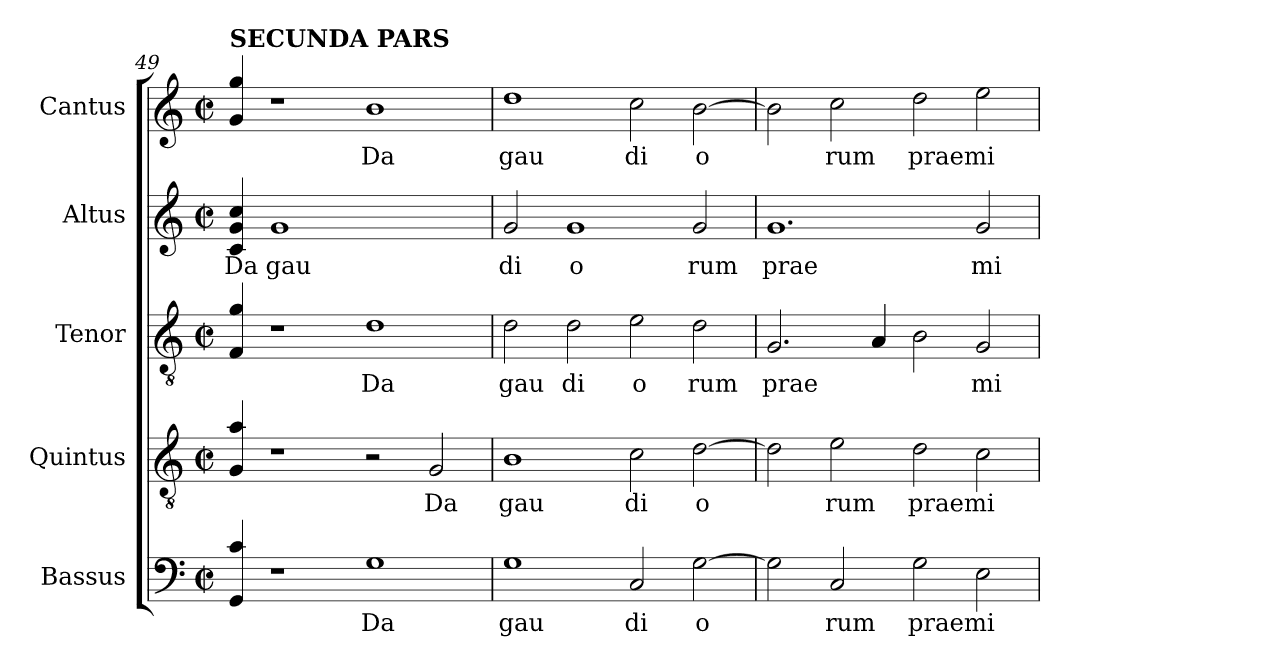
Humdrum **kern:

**kern	**text	**kern	**text	**kern	**text	**kern	**text	**kern	**text
*part5	*part5	*part4	*part4	*part3	*part3	*part2	*part2	*part1	*part1
*staff5	*staff5	*staff4	*staff4	*staff3	*staff3	*staff2	*staff2	*staff1	*staff1
*I"Bassus	*	*I"Quintus	*	*I"Tenor	*	*I"Altus	*	*I"Cantus	*
!!LO:LB:g=z
*clefF4	*	*clefGv2	*	*clefGv2	*	*clefG2	*	*clefG2	*
*M2/2	*	*M2/2	*	*M2/2	*	*M2/2	*	*M2/2	*
*met(c|)	*	*met(c|)	*	*met(c|)	*	*met(c|)	*	*met(c|)	*
=49	=49	=49	=49	=49	=49	=49	=49	=49	=49
!	!	!	!	!	!	!	!	!LO:TX:a:B:t=SECUNDA PARS	!
!	!	!	!	!	!	!	!LO:LY:b:cj	!	!
4c/ 4GG/	.	4a/ 4G/	.	4g/ 4F/	.	4cc/ 4c/ 4g	Da	4gg/ 4g/	.
!	!	!	!	!	!	!	!LO:LY:b:cj	!	!
1r	.	1r	.	1r	.	1g	gau	1r	.
!	!LO:LY:b:cj	!	!	!	!LO:LY:b:cj	!	!	!	!LO:LY:b:cj
1G	Da	2r	.	1d	Da	1ryy	.	1b	Da
!	!	!	!LO:LY:b:cj	!	!	!	!	!	!
.	.	2G/	Da	.	.	.	.	.	.
=50	=50	=50	=50	=50	=50	=50	=50	=50	=50
!	!LO:LY:b:cj	!	!LO:LY:b:cj	!	!LO:LY:b:cj	!	!LO:LY:b:cj	!	!LO:LY:b:cj
1G	gau	1B	gau	2d\	gau	2g/	di	1dd	gau
!	!	!	!	!	!LO:LY:b:cj	!	!LO:LY:b:cj	!	!
.	.	.	.	2d\	di	1g	o	.	.
!	!LO:LY:b:cj	!	!LO:LY:b:cj	!	!LO:LY:b:cj	!	!	!	!LO:LY:b:cj
2C/	di	2c\	di	2e\	o	.	.	2cc\	di
!	!LO:LY:b:cj	!	!LO:LY:b:cj	!	!LO:LY:b:cj	!	!LO:LY:b:cj	!	!LO:LY:b:cj
[>2G\	o	[>2d\	o	2d\	rum	2g/	rum	[>2b\	o
=51	=51	=51	=51	=51	=51	=51	=51	=51	=51
!	!	!	!	!	!LO:LY:b	!	!LO:LY:b:cj	!	!
2G\]	.	2d\]	.	2.G/	prae	1.g	prae	2b\]	.
!	!LO:LY:b:cj	!	!LO:LY:b:cj	!	!	!	!	!	!LO:LY:b:cj
2C/	rum	2e\	rum	.	.	.	.	2cc\	rum
.	.	.	.	4A/	.	.	.	.	.
!	!LO:LY:b:cj	!	!LO:LY:b:cj	!	!	!	!	!	!LO:LY:b:cj
2G\	praemi	2d\	praemi	2B\	.	.	.	2dd\	praemi
!	!	!	!	!	!LO:LY:b:cj	!	!LO:LY:b:cj	!	!
2E\	.	2c\	.	2G/	mi	2g/	mi	2ee\	.
=	=	=	=	=	=	=	=	=	=
*-	*-	*-	*-	*-	*-	*-	*-	*-	*-
